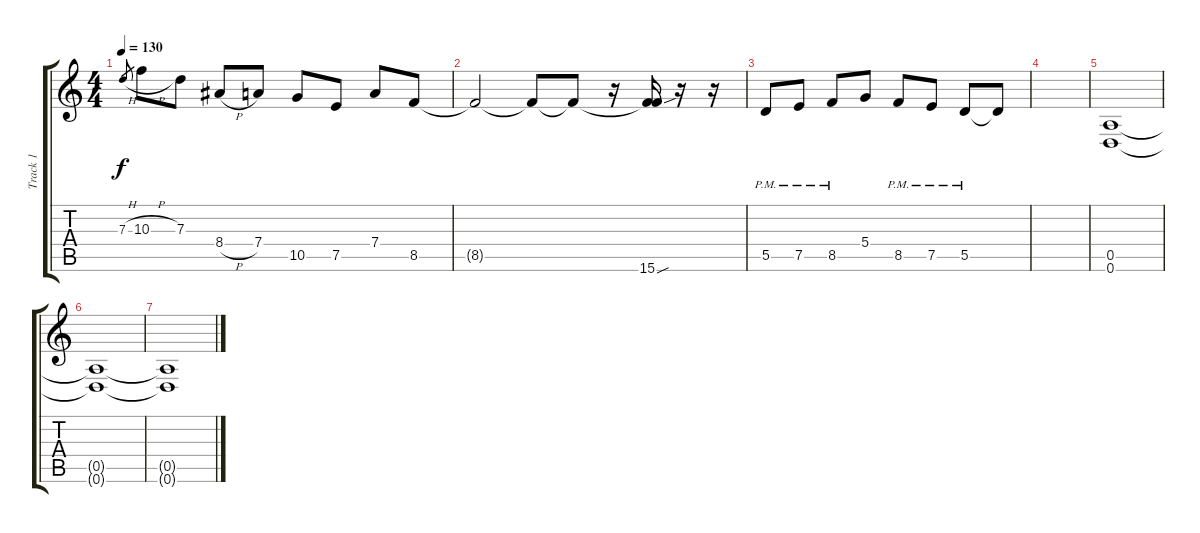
\track ("Track 1" "Track 1") {instrument distortionguitar}
\staff {score tabs}
\tuning (E4 B3 G3 D3 A2 D2) {hide}
\ts (4 4)
\tempo 130
\clef g2
\ks c
7.3{h}.8{gr dy f} 10.3{h}.8 7.3.8 8.4{h}.8 7.4.8 10.5.8 7.5.8 7.4.8 8.5.8 |
8.5{t}.2 8.5{t}.8 8.5{t}.8 r.16 (8.5{t} 15.6{sou}).16 r.16 r.16 |
5.5{pm}.8 7.5{pm}.8 8.5{pm}.8 5.4.8 8.5{pm}.8 7.5{pm}.8 5.5{pm}.8 5.5{t}.8 |
|
(0.5 0.6).1 |
(0.5{t} 0.6{t}).1 |
(0.5{t} 0.6{t}).1
